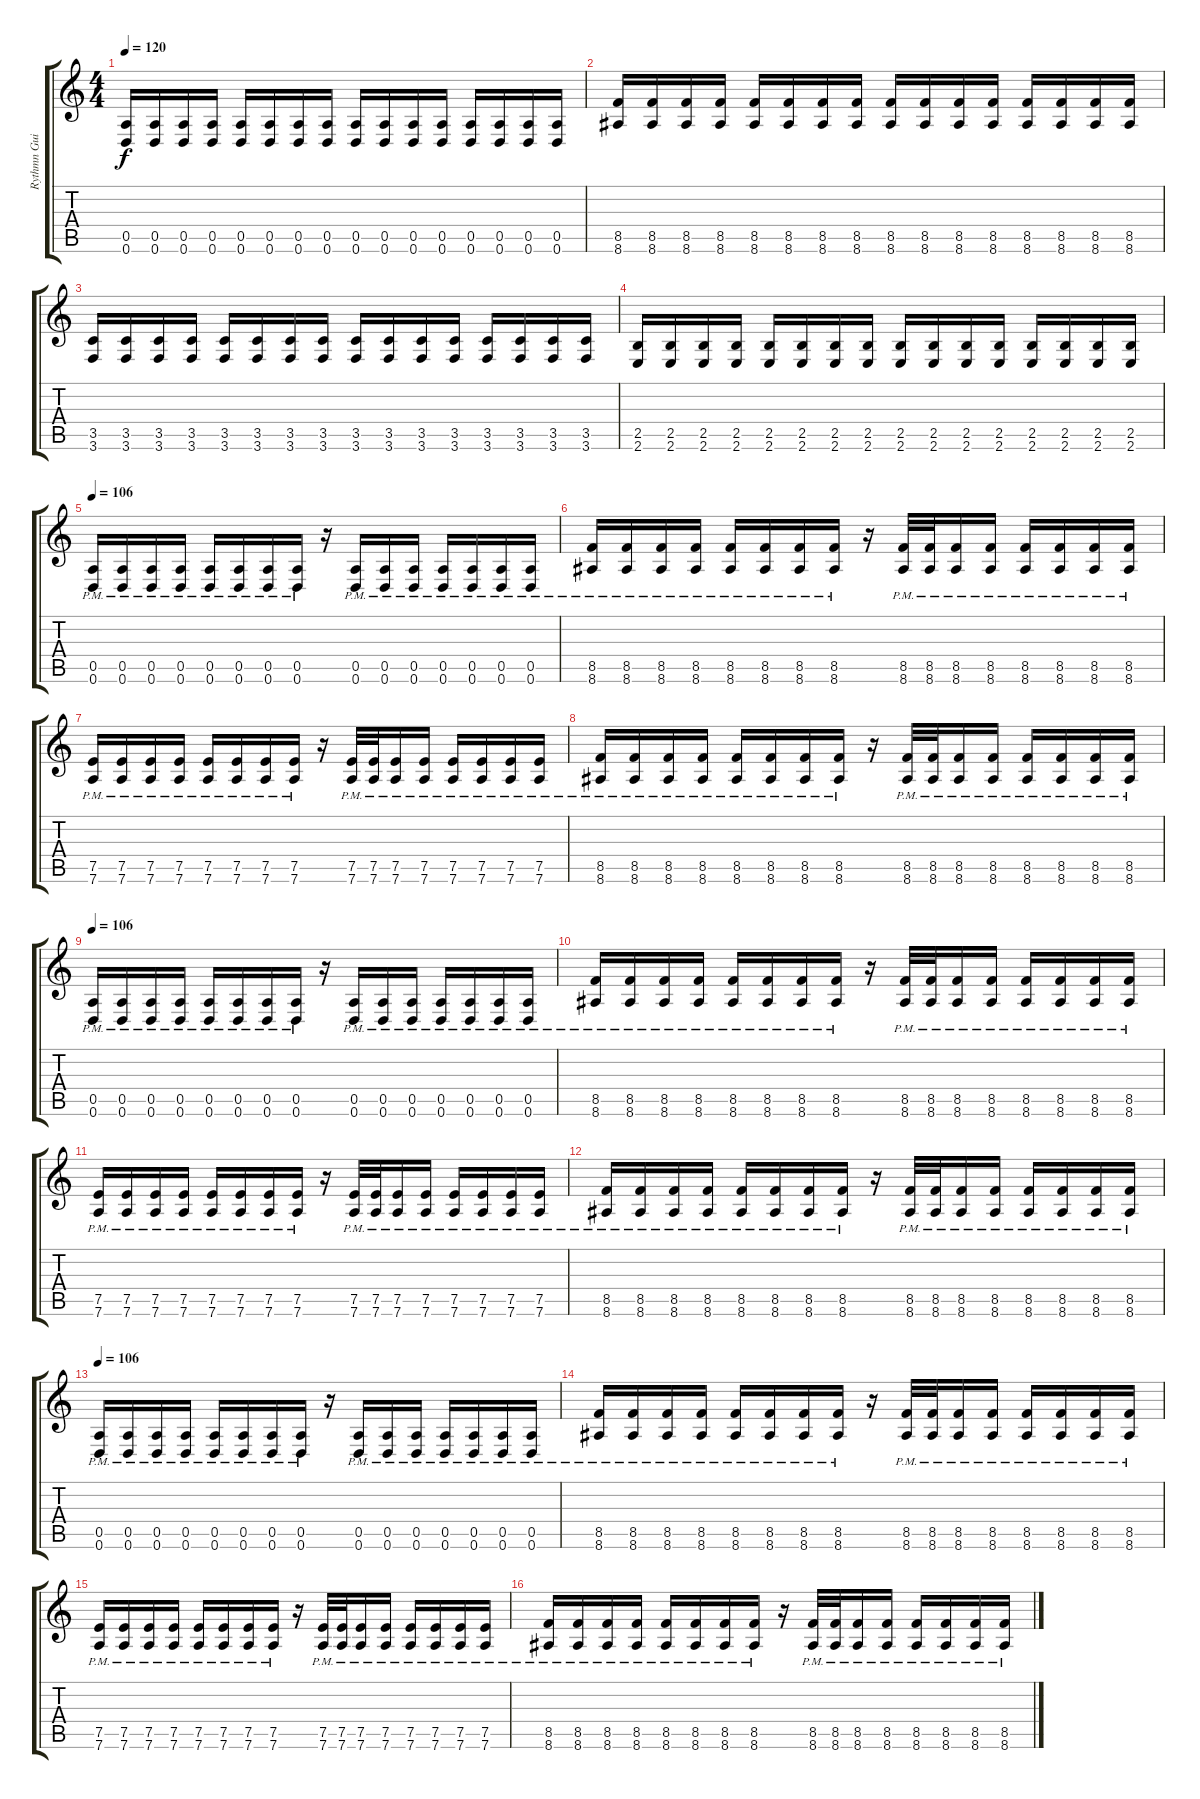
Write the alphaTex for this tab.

\track ("Rythmn Guitar" "Rythmn Gui") {instrument distortionguitar}
\staff {score tabs}
\tuning (E4 B3 G3 D3 A2 D2) {hide}
\ts (4 4)
\tempo 120
\clef g2
\ks c
(0.5 0.6).16{dy f} (0.5 0.6).16 (0.5 0.6).16 (0.5 0.6).16 (0.5 0.6).16 (0.5 0.6).16 (0.5 0.6).16 (0.5 0.6).16 (0.5 0.6).16 (0.5 0.6).16 (0.5 0.6).16 (0.5 0.6).16 (0.5 0.6).16 (0.5 0.6).16 (0.5 0.6).16 (0.5 0.6).16 |
(8.5 8.6).16 (8.5 8.6).16 (8.5 8.6).16 (8.5 8.6).16 (8.5 8.6).16 (8.5 8.6).16 (8.5 8.6).16 (8.5 8.6).16 (8.5 8.6).16 (8.5 8.6).16 (8.5 8.6).16 (8.5 8.6).16 (8.5 8.6).16 (8.5 8.6).16 (8.5 8.6).16 (8.5 8.6).16 |
(3.5 3.6).16 (3.5 3.6).16 (3.5 3.6).16 (3.5 3.6).16 (3.5 3.6).16 (3.5 3.6).16 (3.5 3.6).16 (3.5 3.6).16 (3.5 3.6).16 (3.5 3.6).16 (3.5 3.6).16 (3.5 3.6).16 (3.5 3.6).16 (3.5 3.6).16 (3.5 3.6).16 (3.5 3.6).16 |
(2.5 2.6).16 (2.5 2.6).16 (2.5 2.6).16 (2.5 2.6).16 (2.5 2.6).16 (2.5 2.6).16 (2.5 2.6).16 (2.5 2.6).16 (2.5 2.6).16 (2.5 2.6).16 (2.5 2.6).16 (2.5 2.6).16 (2.5 2.6).16 (2.5 2.6).16 (2.5 2.6).16 (2.5 2.6).16 |
\tempo 106
(0.5{pm} 0.6{pm}).16 (0.5{pm} 0.6{pm}).16 (0.5{pm} 0.6{pm}).16 (0.5{pm} 0.6{pm}).16 (0.5{pm} 0.6{pm}).16 (0.5{pm} 0.6{pm}).16 (0.5{pm} 0.6{pm}).16 (0.5{pm} 0.6{pm}).16 r.16 (0.5{pm} 0.6{pm}).16 (0.5{pm} 0.6{pm}).16 (0.5{pm} 0.6{pm}).16 (0.5{pm} 0.6{pm}).16 (0.5{pm} 0.6{pm}).16 (0.5{pm} 0.6{pm}).16 (0.5{pm} 0.6{pm}).16 |
(8.5{pm} 8.6{pm}).16 (8.5{pm} 8.6{pm}).16 (8.5{pm} 8.6{pm}).16 (8.5{pm} 8.6{pm}).16 (8.5{pm} 8.6{pm}).16 (8.5{pm} 8.6{pm}).16 (8.5{pm} 8.6{pm}).16 (8.5{pm} 8.6{pm}).16 r.16 (8.5{pm} 8.6{pm}).32 (8.5{pm} 8.6{pm}).32 (8.5{pm} 8.6{pm}).16 (8.5{pm} 8.6{pm}).16 (8.5{pm} 8.6{pm}).16 (8.5{pm} 8.6{pm}).16 (8.5{pm} 8.6{pm}).16 (8.5{pm} 8.6{pm}).16 |
(7.5{pm} 7.6{pm}).16 (7.5{pm} 7.6{pm}).16 (7.5{pm} 7.6{pm}).16 (7.5{pm} 7.6{pm}).16 (7.5{pm} 7.6{pm}).16 (7.5{pm} 7.6{pm}).16 (7.5{pm} 7.6{pm}).16 (7.5{pm} 7.6{pm}).16 r.16 (7.5{pm} 7.6{pm}).32 (7.5{pm} 7.6{pm}).32 (7.5{pm} 7.6{pm}).16 (7.5{pm} 7.6{pm}).16 (7.5{pm} 7.6{pm}).16 (7.5{pm} 7.6{pm}).16 (7.5{pm} 7.6{pm}).16 (7.5{pm} 7.6{pm}).16 |
(8.5{pm} 8.6{pm}).16 (8.5{pm} 8.6{pm}).16 (8.5{pm} 8.6{pm}).16 (8.5{pm} 8.6{pm}).16 (8.5{pm} 8.6{pm}).16 (8.5{pm} 8.6{pm}).16 (8.5{pm} 8.6{pm}).16 (8.5{pm} 8.6{pm}).16 r.16 (8.5{pm} 8.6{pm}).32 (8.5{pm} 8.6{pm}).32 (8.5{pm} 8.6{pm}).16 (8.5{pm} 8.6{pm}).16 (8.5{pm} 8.6{pm}).16 (8.5{pm} 8.6{pm}).16 (8.5{pm} 8.6{pm}).16 (8.5{pm} 8.6{pm}).16 |
\tempo 106
(0.5{pm} 0.6{pm}).16 (0.5{pm} 0.6{pm}).16 (0.5{pm} 0.6{pm}).16 (0.5{pm} 0.6{pm}).16 (0.5{pm} 0.6{pm}).16 (0.5{pm} 0.6{pm}).16 (0.5{pm} 0.6{pm}).16 (0.5{pm} 0.6{pm}).16 r.16 (0.5{pm} 0.6{pm}).16 (0.5{pm} 0.6{pm}).16 (0.5{pm} 0.6{pm}).16 (0.5{pm} 0.6{pm}).16 (0.5{pm} 0.6{pm}).16 (0.5{pm} 0.6{pm}).16 (0.5{pm} 0.6{pm}).16 |
(8.5{pm} 8.6{pm}).16 (8.5{pm} 8.6{pm}).16 (8.5{pm} 8.6{pm}).16 (8.5{pm} 8.6{pm}).16 (8.5{pm} 8.6{pm}).16 (8.5{pm} 8.6{pm}).16 (8.5{pm} 8.6{pm}).16 (8.5{pm} 8.6{pm}).16 r.16 (8.5{pm} 8.6{pm}).32 (8.5{pm} 8.6{pm}).32 (8.5{pm} 8.6{pm}).16 (8.5{pm} 8.6{pm}).16 (8.5{pm} 8.6{pm}).16 (8.5{pm} 8.6{pm}).16 (8.5{pm} 8.6{pm}).16 (8.5{pm} 8.6{pm}).16 |
(7.5{pm} 7.6{pm}).16 (7.5{pm} 7.6{pm}).16 (7.5{pm} 7.6{pm}).16 (7.5{pm} 7.6{pm}).16 (7.5{pm} 7.6{pm}).16 (7.5{pm} 7.6{pm}).16 (7.5{pm} 7.6{pm}).16 (7.5{pm} 7.6{pm}).16 r.16 (7.5{pm} 7.6{pm}).32 (7.5{pm} 7.6{pm}).32 (7.5{pm} 7.6{pm}).16 (7.5{pm} 7.6{pm}).16 (7.5{pm} 7.6{pm}).16 (7.5{pm} 7.6{pm}).16 (7.5{pm} 7.6{pm}).16 (7.5{pm} 7.6{pm}).16 |
(8.5{pm} 8.6{pm}).16 (8.5{pm} 8.6{pm}).16 (8.5{pm} 8.6{pm}).16 (8.5{pm} 8.6{pm}).16 (8.5{pm} 8.6{pm}).16 (8.5{pm} 8.6{pm}).16 (8.5{pm} 8.6{pm}).16 (8.5{pm} 8.6{pm}).16 r.16 (8.5{pm} 8.6{pm}).32 (8.5{pm} 8.6{pm}).32 (8.5{pm} 8.6{pm}).16 (8.5{pm} 8.6{pm}).16 (8.5{pm} 8.6{pm}).16 (8.5{pm} 8.6{pm}).16 (8.5{pm} 8.6{pm}).16 (8.5{pm} 8.6{pm}).16 |
\tempo 106
(0.5{pm} 0.6{pm}).16 (0.5{pm} 0.6{pm}).16 (0.5{pm} 0.6{pm}).16 (0.5{pm} 0.6{pm}).16 (0.5{pm} 0.6{pm}).16 (0.5{pm} 0.6{pm}).16 (0.5{pm} 0.6{pm}).16 (0.5{pm} 0.6{pm}).16 r.16 (0.5{pm} 0.6{pm}).16 (0.5{pm} 0.6{pm}).16 (0.5{pm} 0.6{pm}).16 (0.5{pm} 0.6{pm}).16 (0.5{pm} 0.6{pm}).16 (0.5{pm} 0.6{pm}).16 (0.5{pm} 0.6{pm}).16 |
(8.5{pm} 8.6{pm}).16 (8.5{pm} 8.6{pm}).16 (8.5{pm} 8.6{pm}).16 (8.5{pm} 8.6{pm}).16 (8.5{pm} 8.6{pm}).16 (8.5{pm} 8.6{pm}).16 (8.5{pm} 8.6{pm}).16 (8.5{pm} 8.6{pm}).16 r.16 (8.5{pm} 8.6{pm}).32 (8.5{pm} 8.6{pm}).32 (8.5{pm} 8.6{pm}).16 (8.5{pm} 8.6{pm}).16 (8.5{pm} 8.6{pm}).16 (8.5{pm} 8.6{pm}).16 (8.5{pm} 8.6{pm}).16 (8.5{pm} 8.6{pm}).16 |
(7.5{pm} 7.6{pm}).16 (7.5{pm} 7.6{pm}).16 (7.5{pm} 7.6{pm}).16 (7.5{pm} 7.6{pm}).16 (7.5{pm} 7.6{pm}).16 (7.5{pm} 7.6{pm}).16 (7.5{pm} 7.6{pm}).16 (7.5{pm} 7.6{pm}).16 r.16 (7.5{pm} 7.6{pm}).32 (7.5{pm} 7.6{pm}).32 (7.5{pm} 7.6{pm}).16 (7.5{pm} 7.6{pm}).16 (7.5{pm} 7.6{pm}).16 (7.5{pm} 7.6{pm}).16 (7.5{pm} 7.6{pm}).16 (7.5{pm} 7.6{pm}).16 |
(8.5{pm} 8.6{pm}).16 (8.5{pm} 8.6{pm}).16 (8.5{pm} 8.6{pm}).16 (8.5{pm} 8.6{pm}).16 (8.5{pm} 8.6{pm}).16 (8.5{pm} 8.6{pm}).16 (8.5{pm} 8.6{pm}).16 (8.5{pm} 8.6{pm}).16 r.16 (8.5{pm} 8.6{pm}).32 (8.5{pm} 8.6{pm}).32 (8.5{pm} 8.6{pm}).16 (8.5{pm} 8.6{pm}).16 (8.5{pm} 8.6{pm}).16 (8.5{pm} 8.6{pm}).16 (8.5{pm} 8.6{pm}).16 (8.5{pm} 8.6{pm}).16
